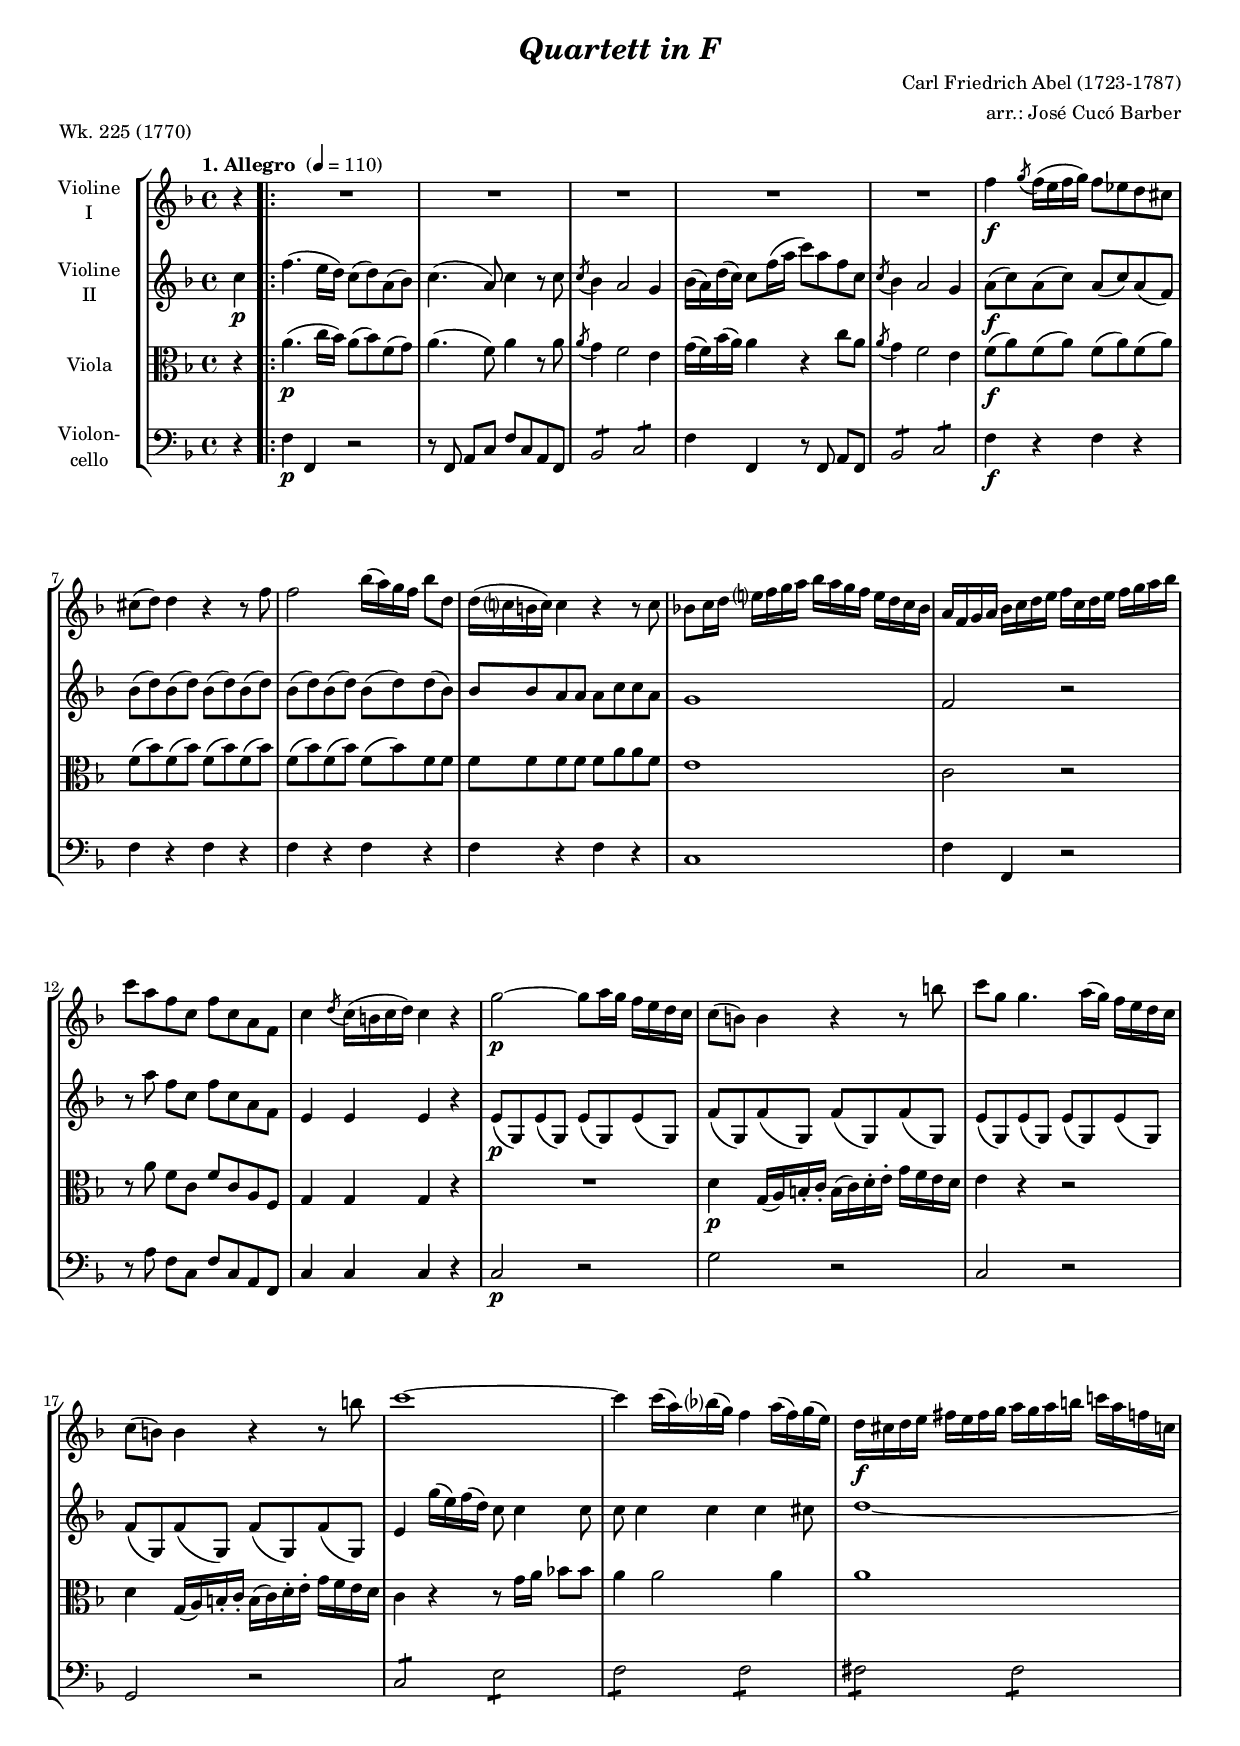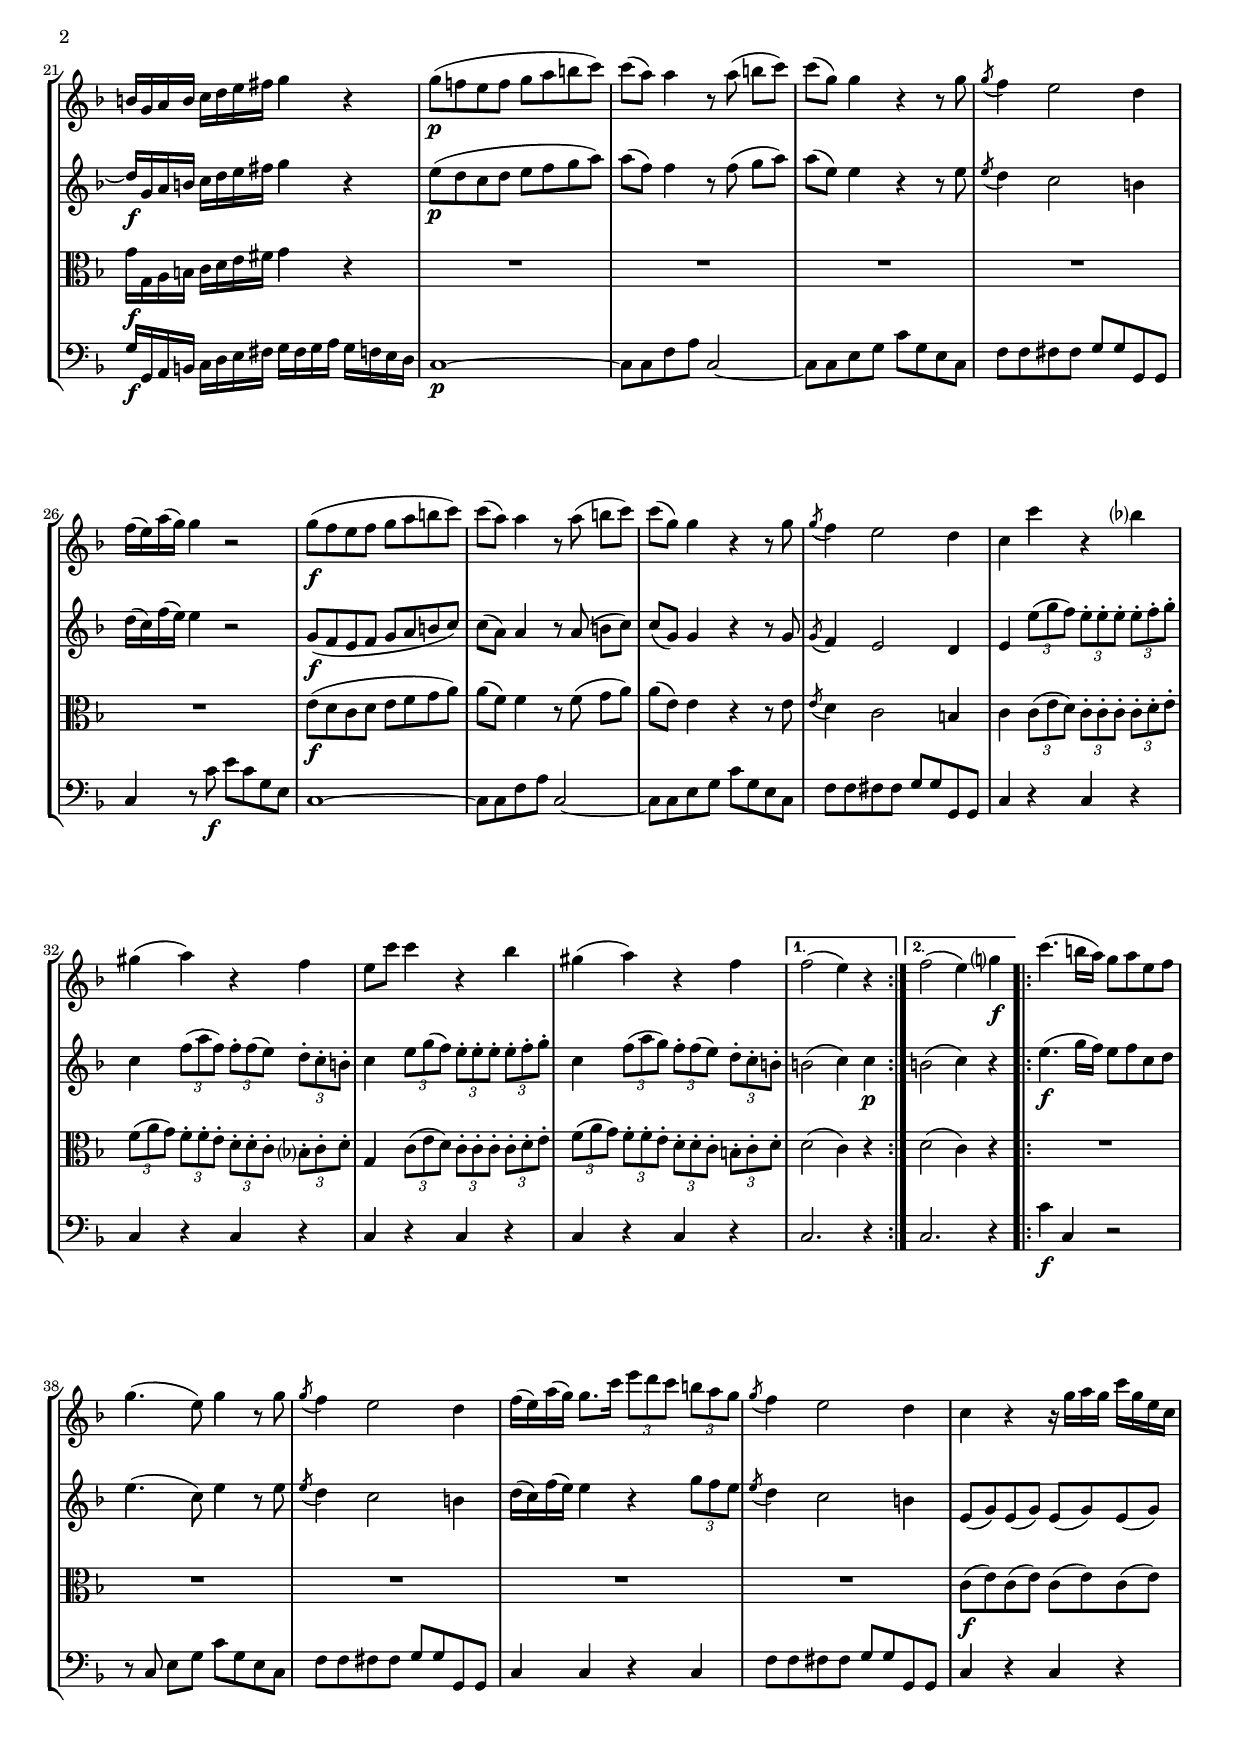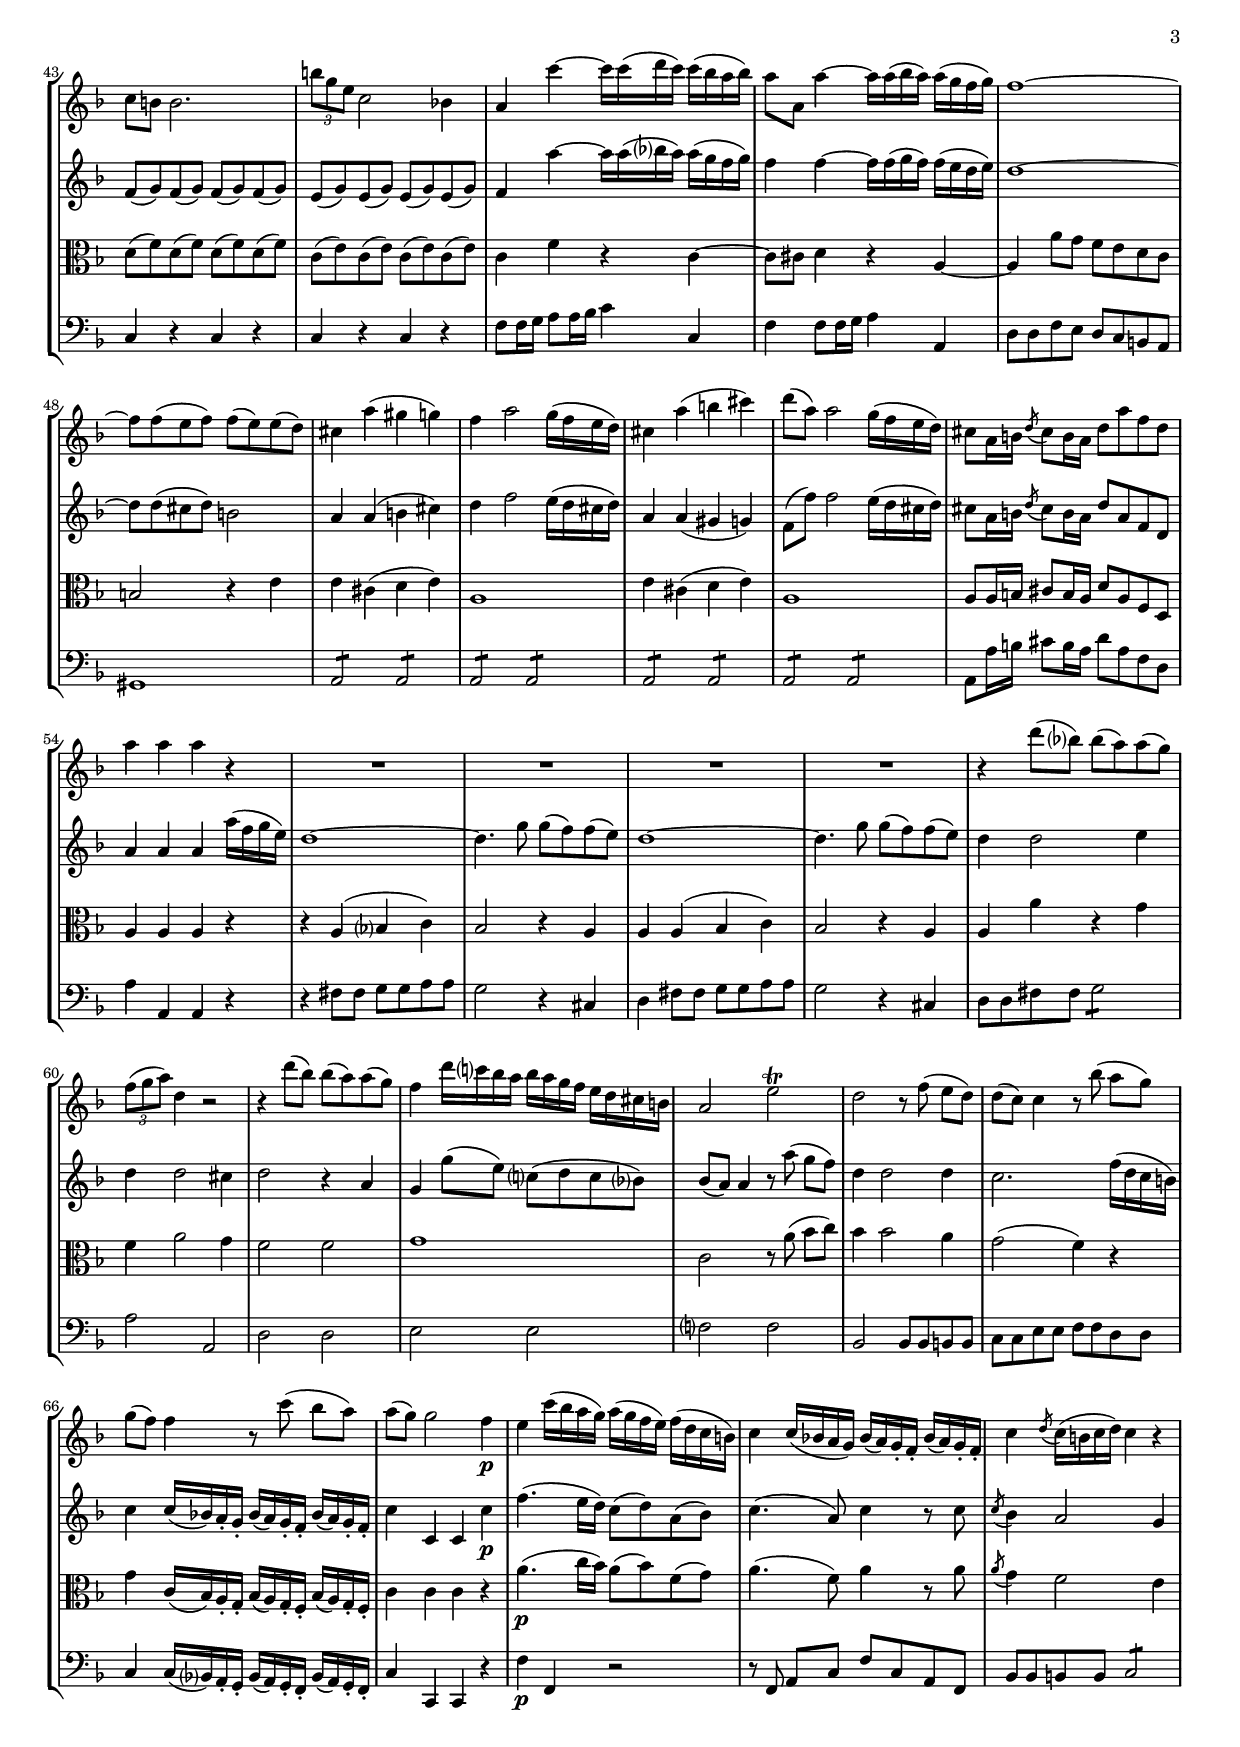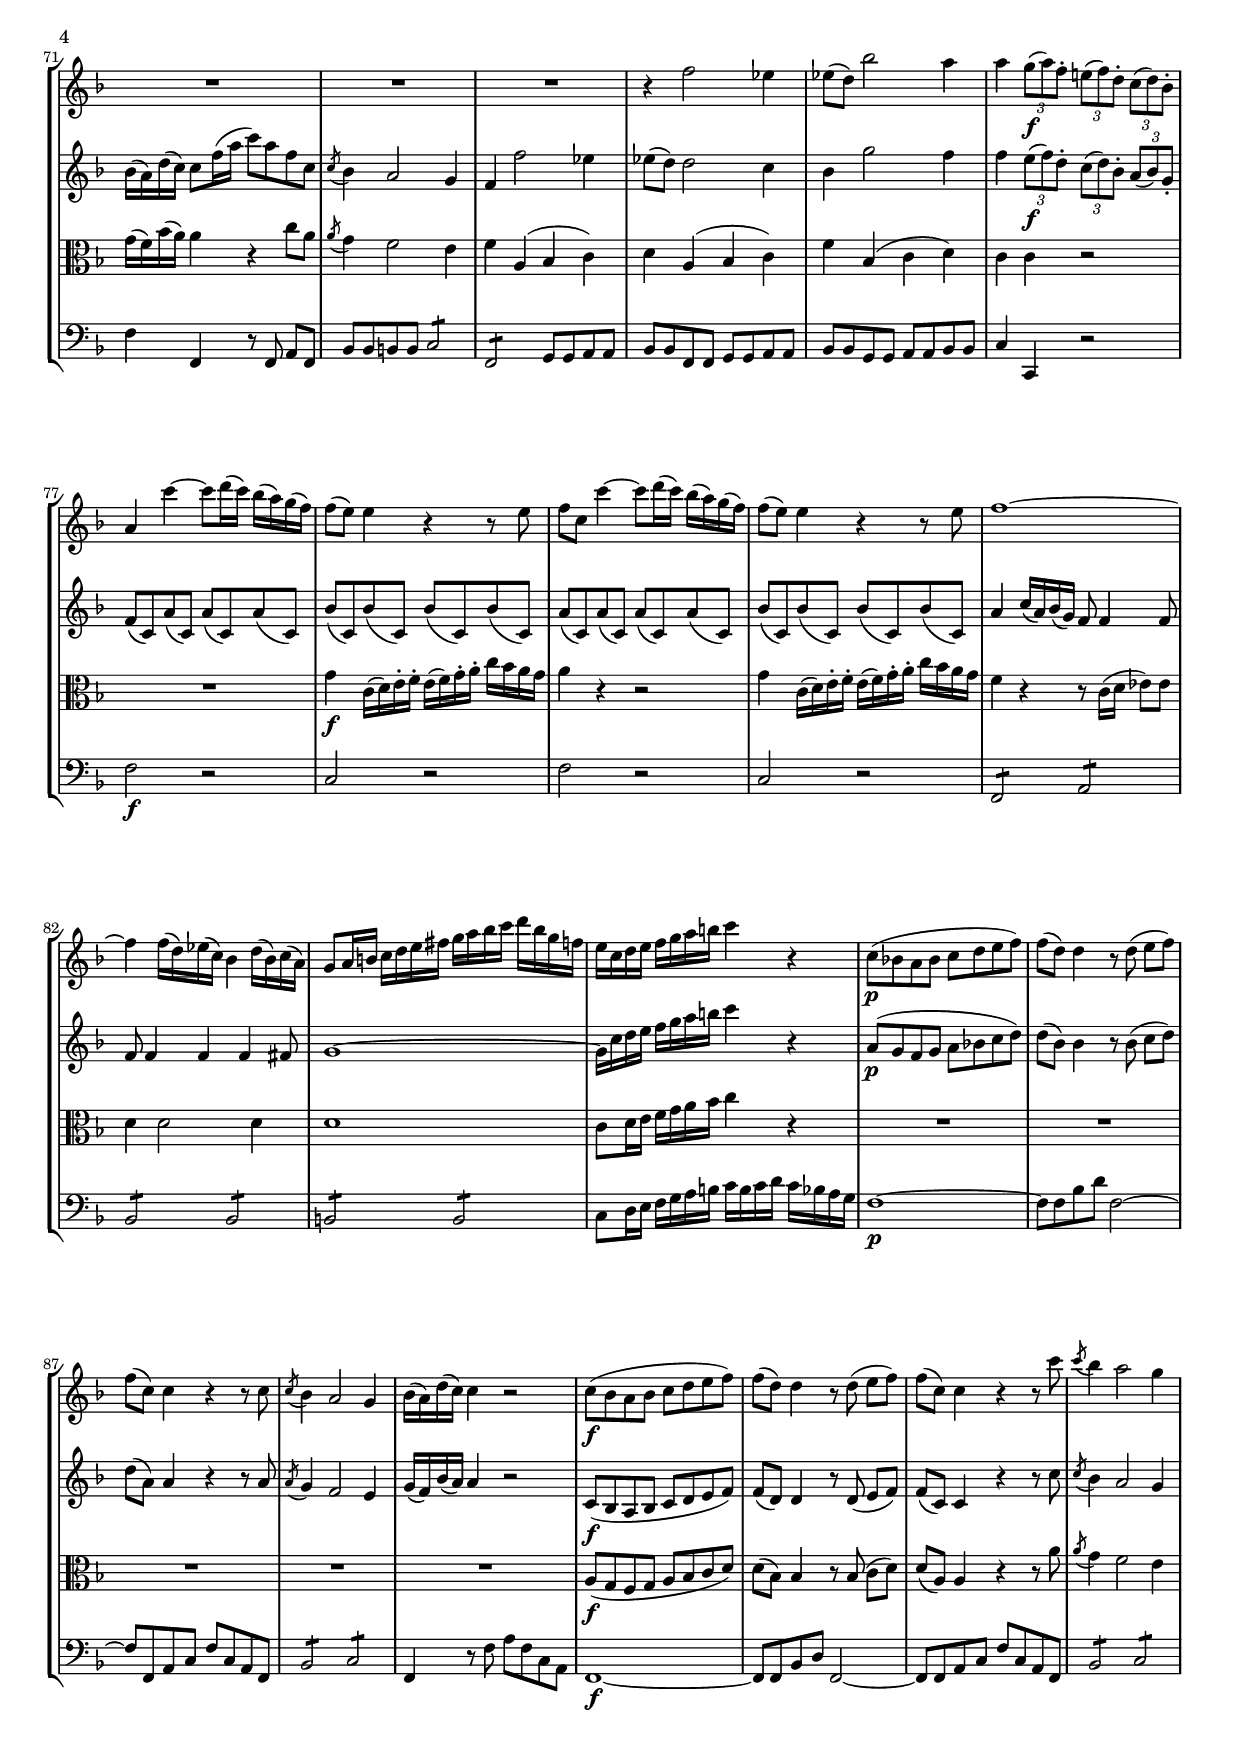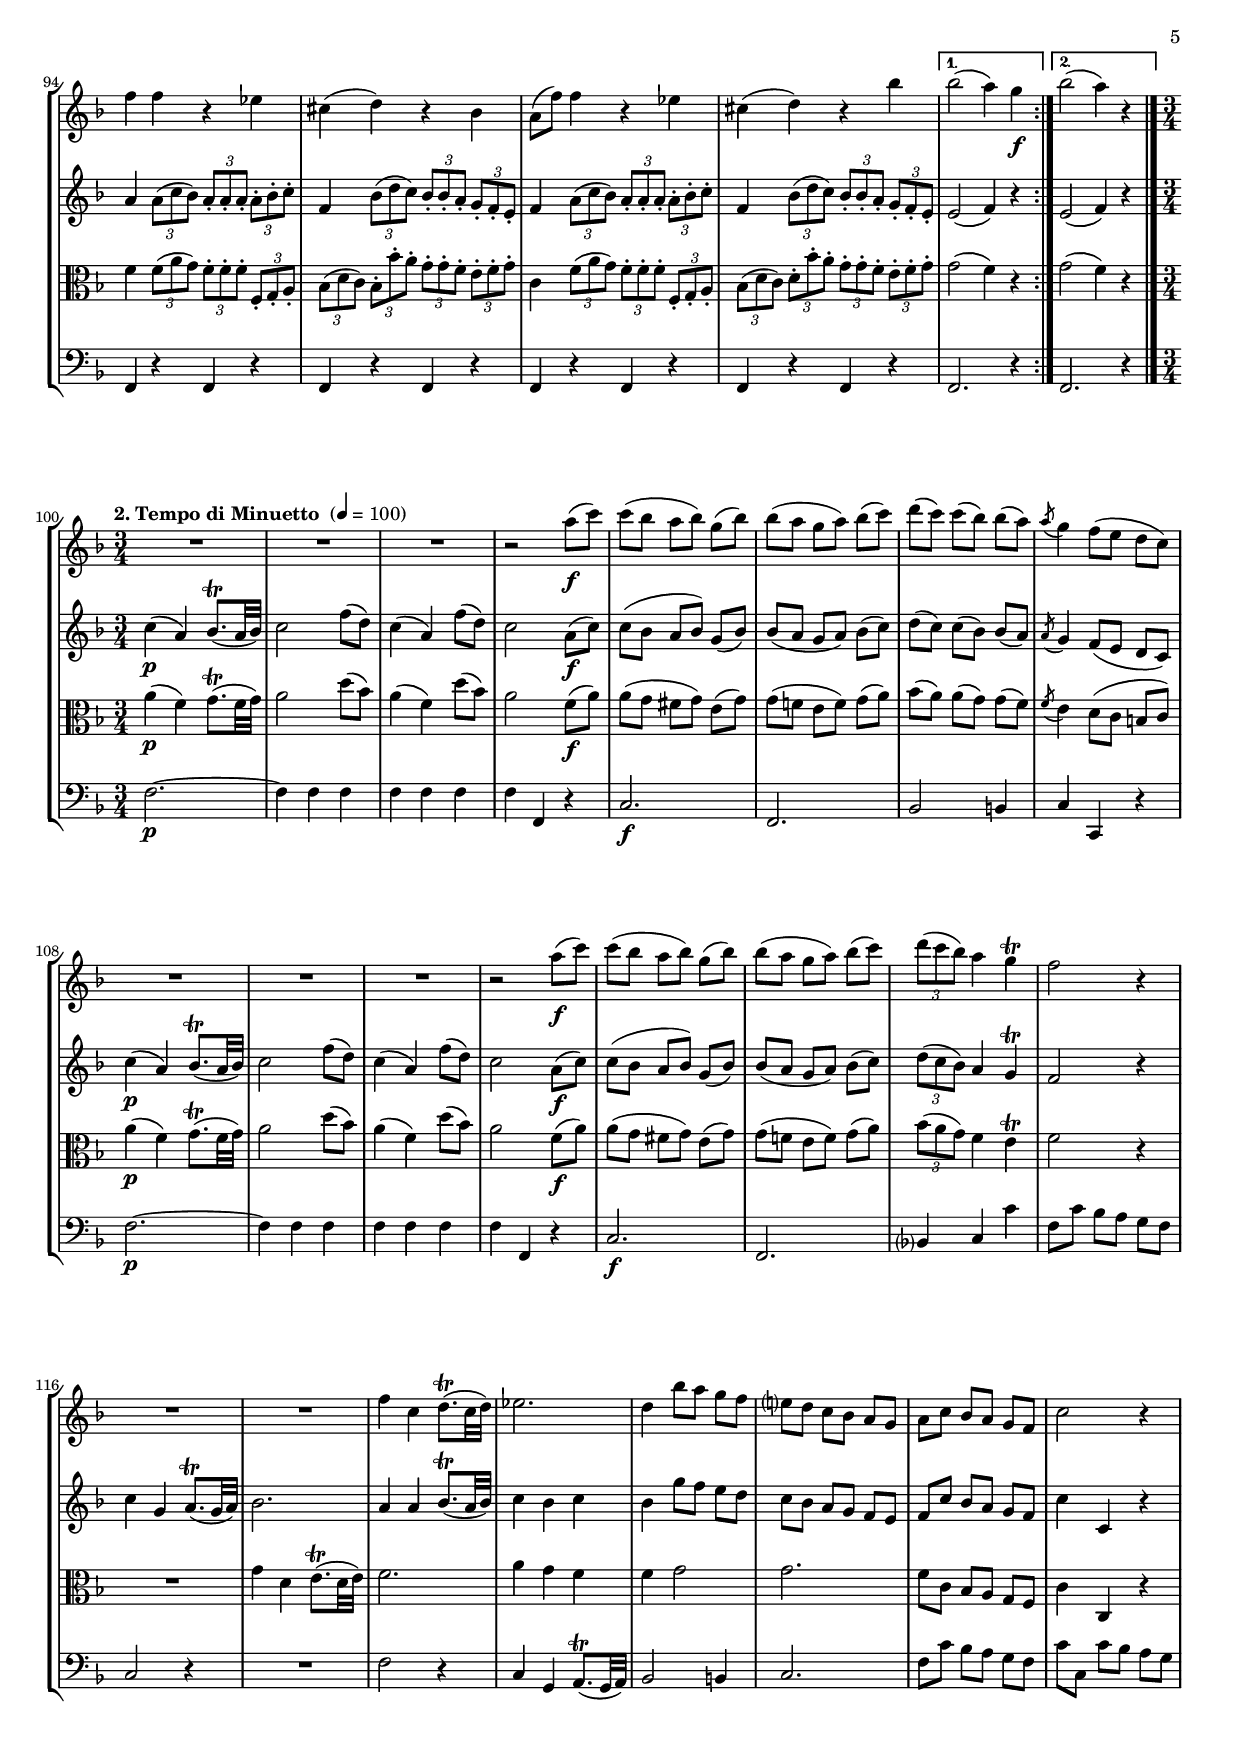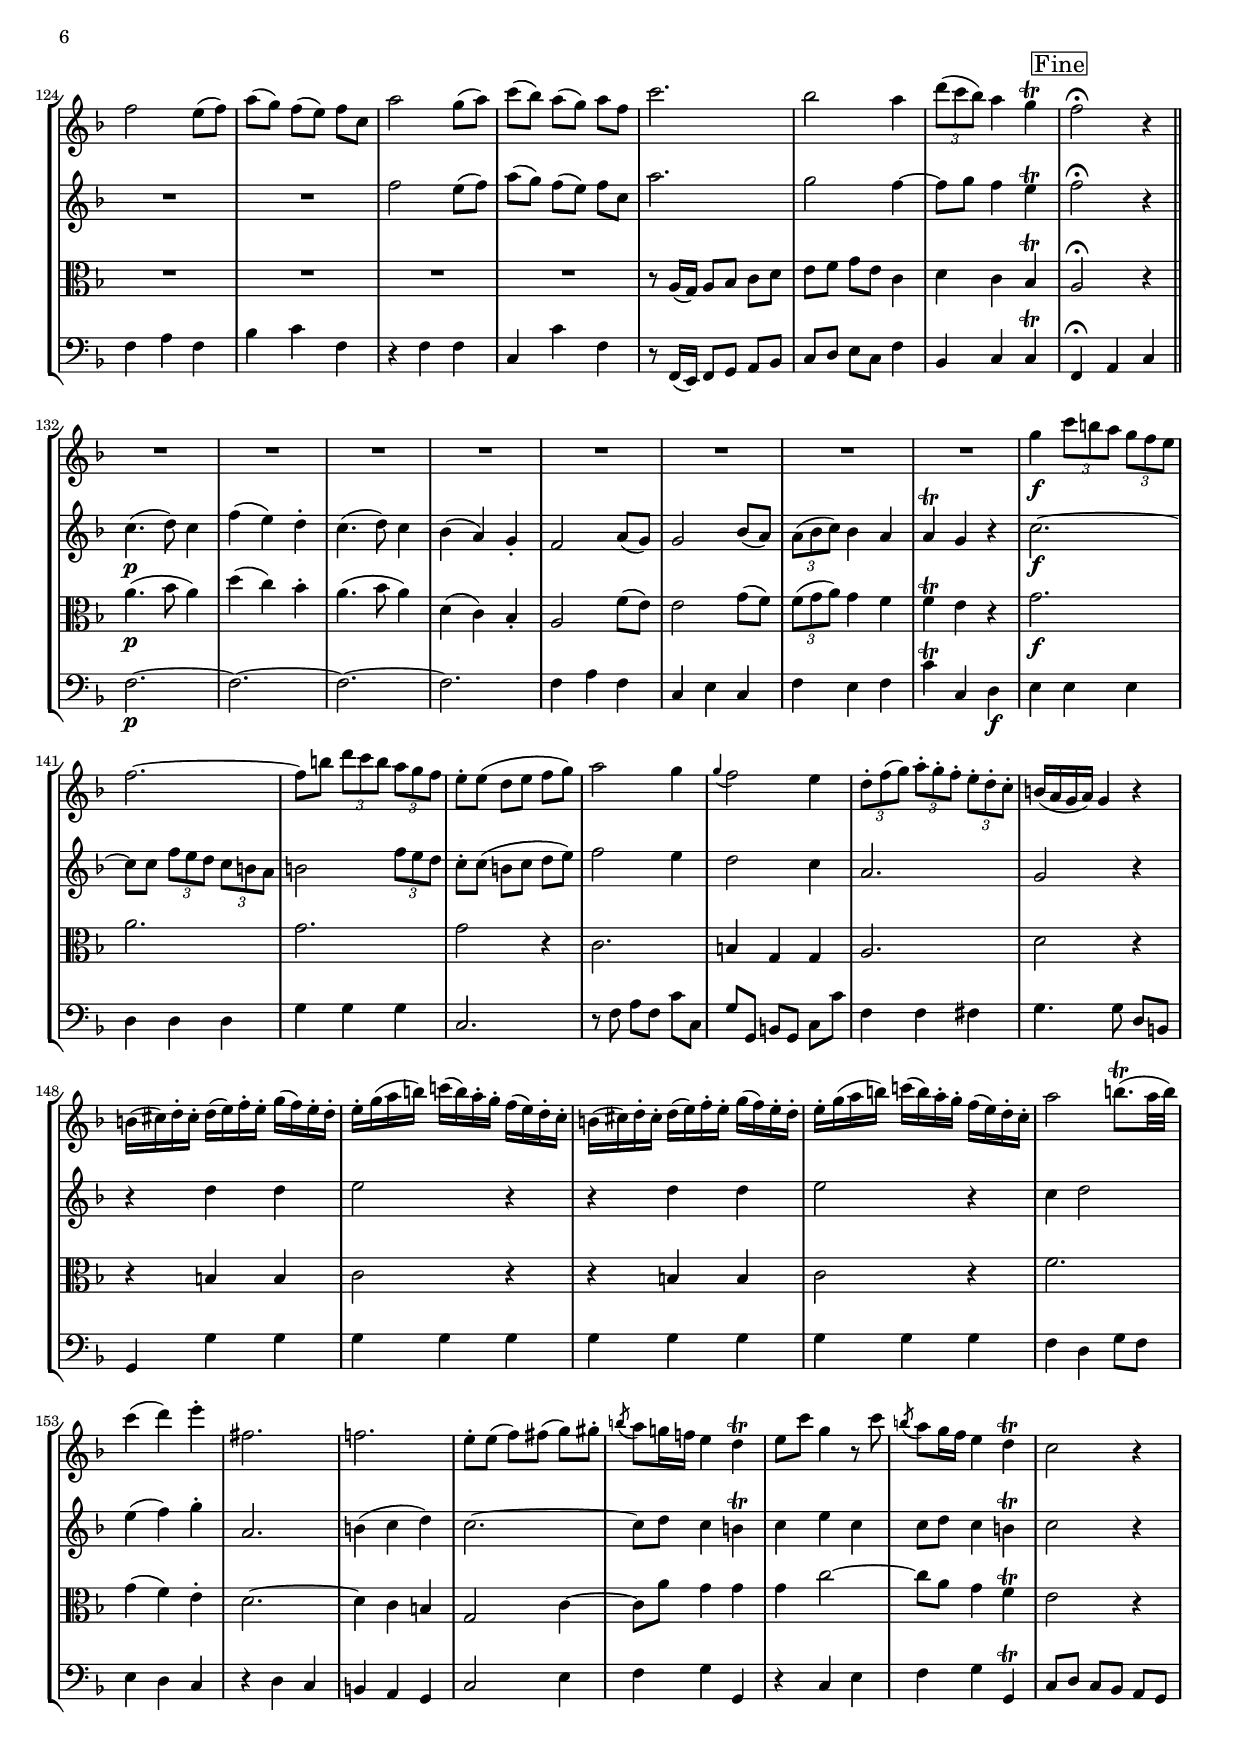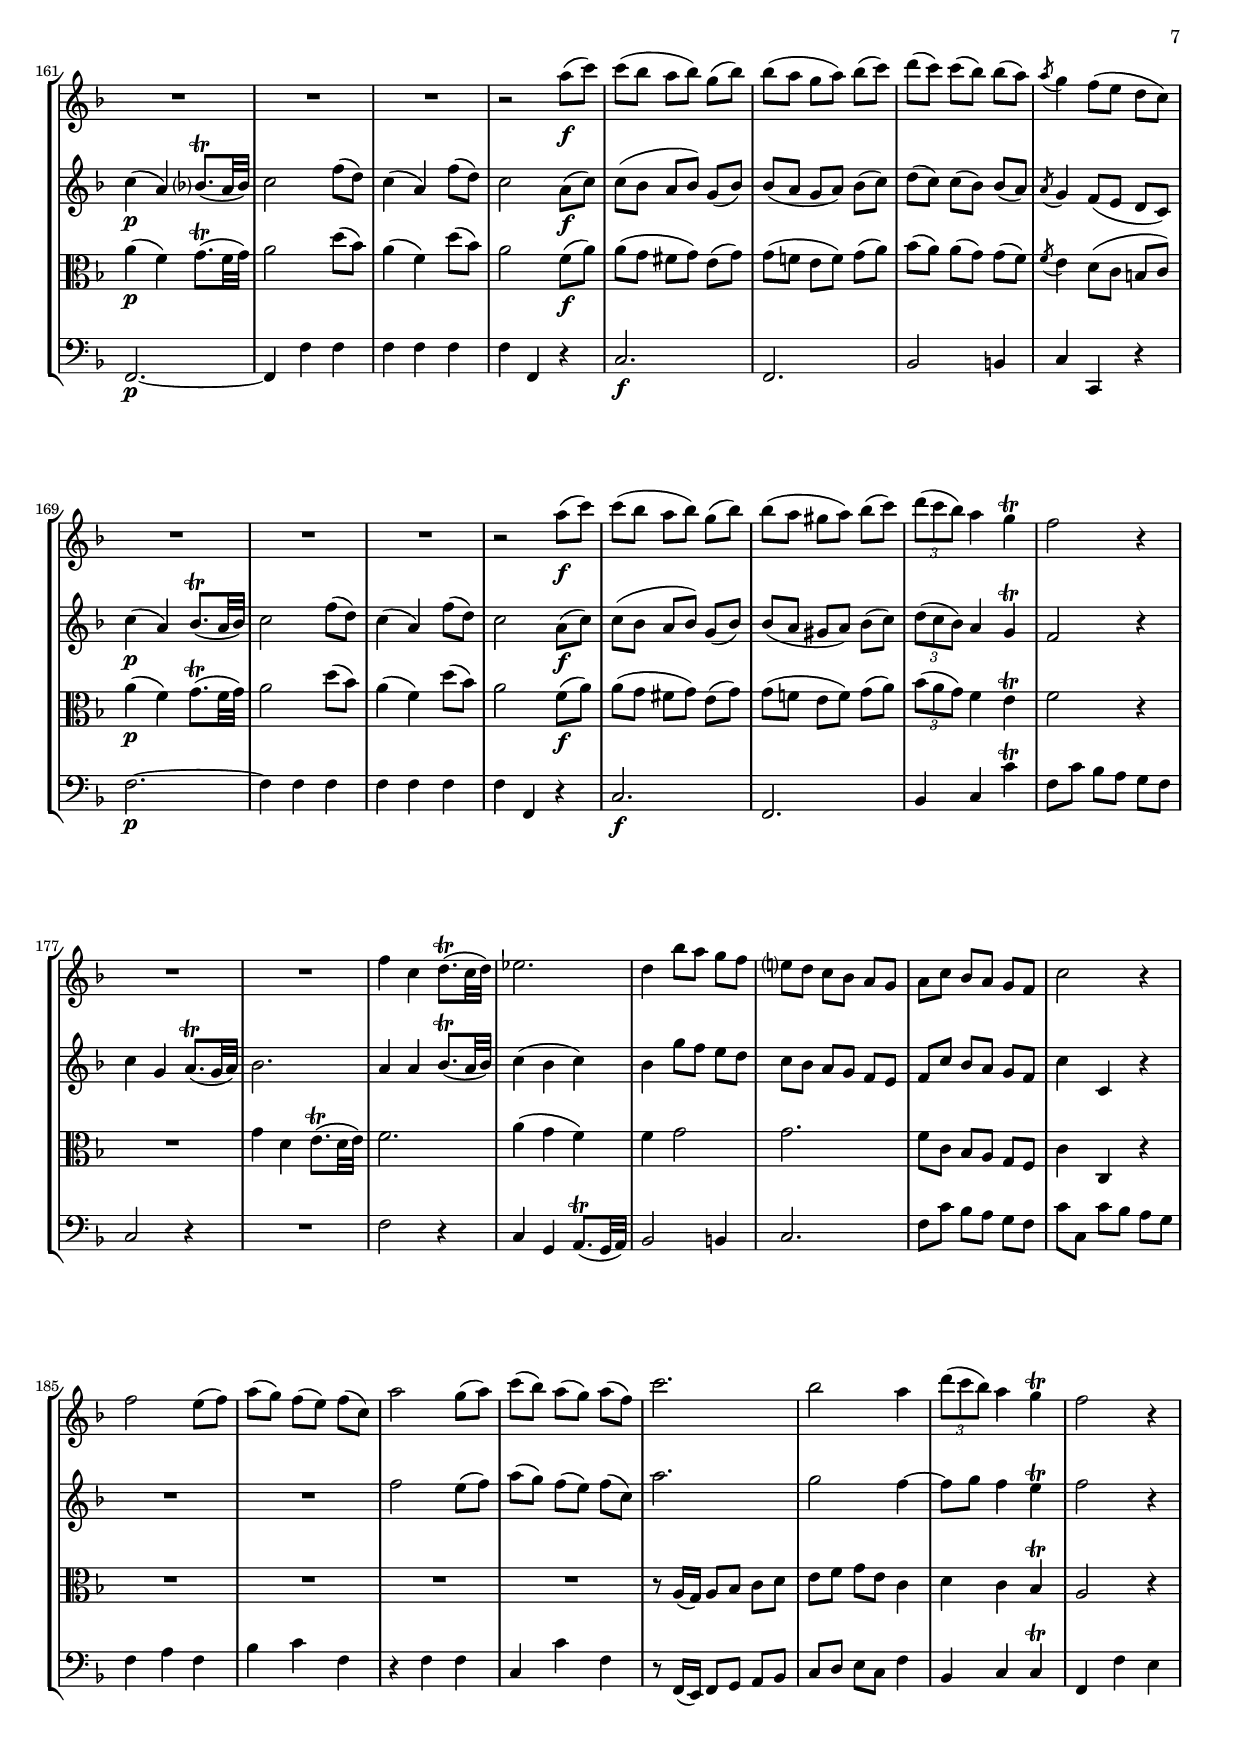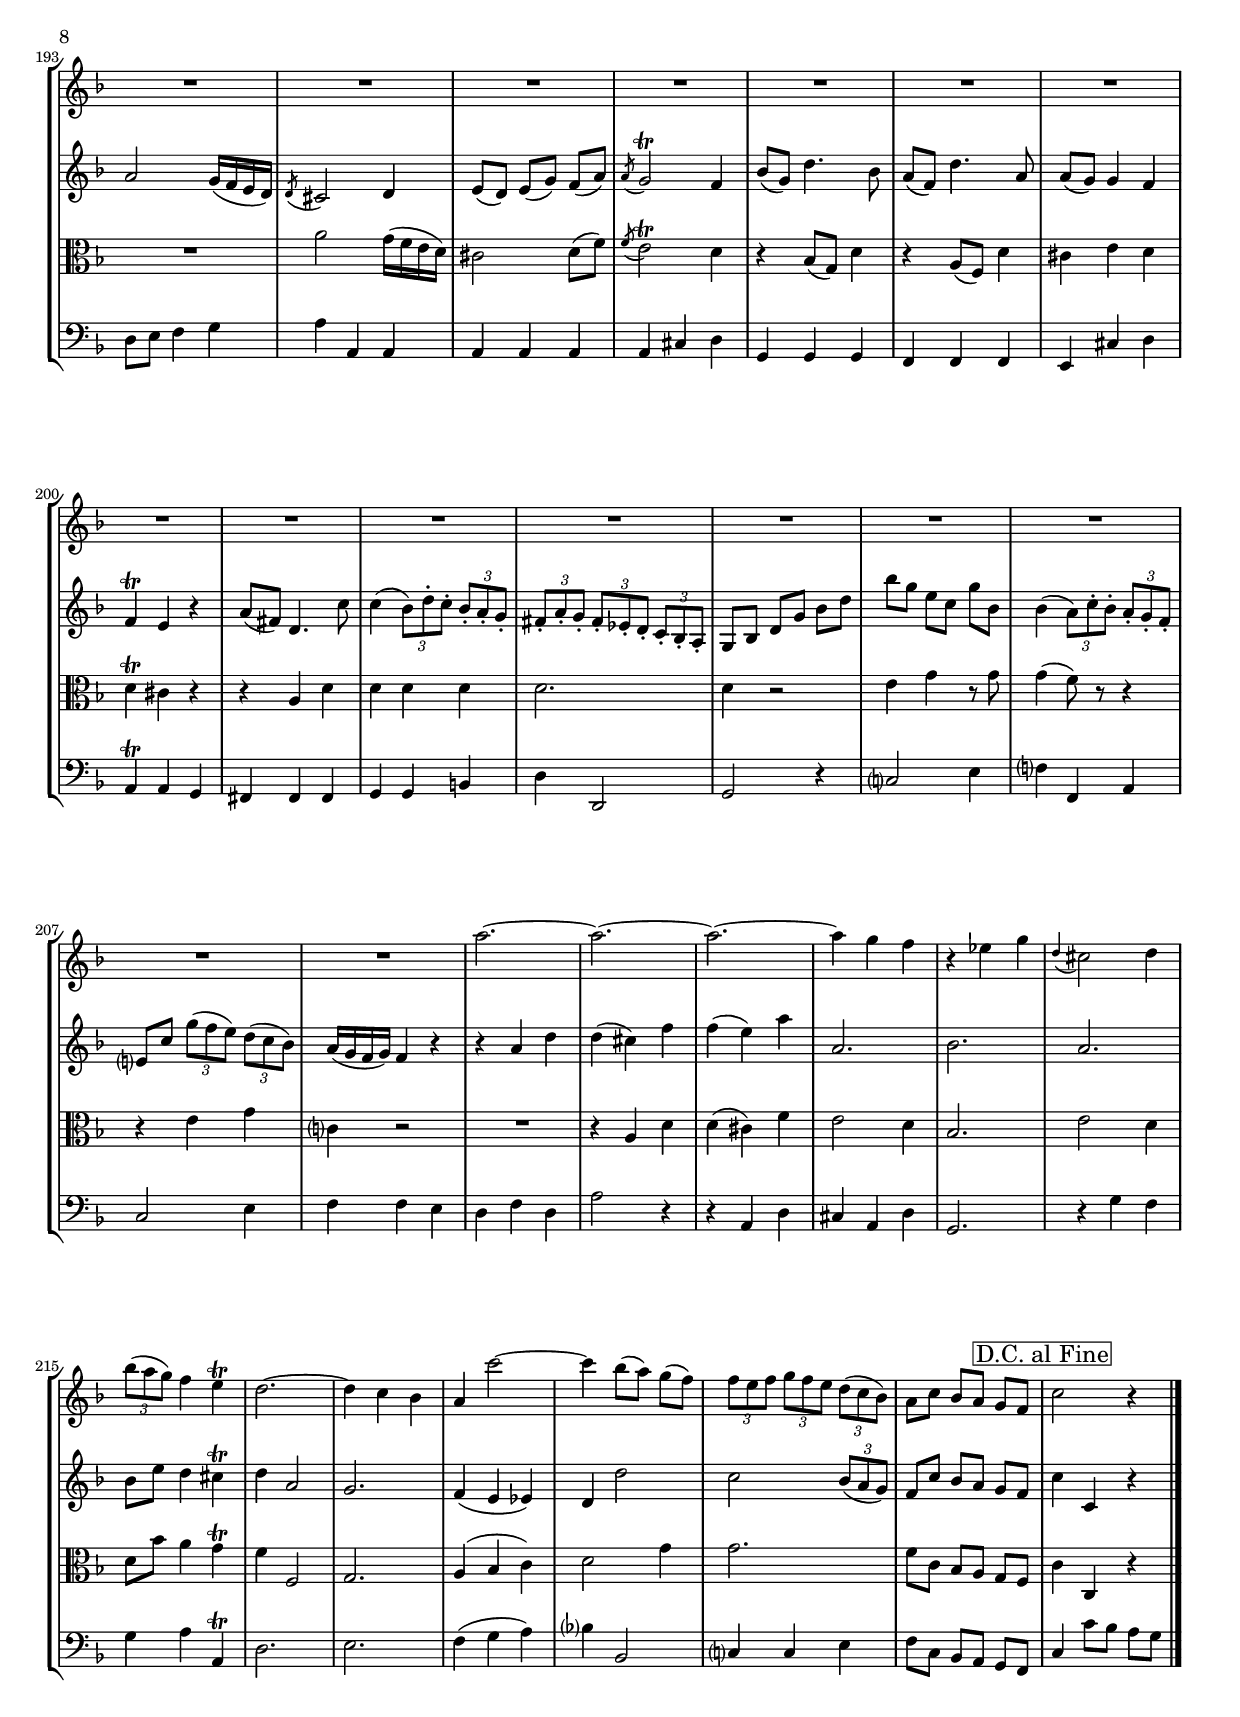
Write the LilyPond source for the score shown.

\version "2.14.2"
\include "deutsch.ly"

#(set-global-staff-size 16.5)

\header {
  title     = \markup \bold \italic "Quartett in F"
  composer  = "Carl Friedrich Abel (1723-1787)"
  arranger  = "arr.: José Cucó Barber"
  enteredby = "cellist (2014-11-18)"
  piece     = "Wk. 225 (1770)"
}

voiceconsts = {
  \key f \major
  %\numericTimeSignature
  \compressFullBarRests
  \set Staff.tupletSpannerDuration = #(ly:make-moment 1 4)
}

mihi = "clarinet"
mist = "string ensemble 1"
miba = "drawbar organ"

dcaf = \mark \markup \box "D.C. al Fine"
fine = \mark \markup \box "Fine"

introa = {        \tempo "1. Allegro "           4=110 \time 4/4 }
introb = { \break \tempo "2. Tempo di Minuetto " 4=100 \time 3/4
  % Set default beaming for all staves
  \set Timing.beamExceptions = #'()
  \set Timing.baseMoment     = #(ly:make-moment 1 4)
  \set Timing.beatStructure  = #'(1 1 1)
}

va = \relative c'' {
   \voiceconsts

   \introa
   \partial 4 r4
   \repeat volta 2 {
     R1*5
     f4\f \acciaccatura g8 f16( e f g) f8 es d cis
     cis( d) d4 r r8 f
     f2 b16( a) g f b8 d,

     d16( c? h c) c4 r r8 c
     b! c16 d e? f g a b a g f e d c b
     a f g a b c d e f c d e f g a b
     c8 a f c f c a f

     c'4 \acciaccatura d8 c16( h c d) c4 r
     g'2~\p g8 a16 g f e d c
     c8( h) h4 r r8 h'
     c g g4. a16( g) f e d c

     c8( h) h4 r r8 h'
     c1~
     c4 c16( a) b?( g) f4 a16( f) g( e)
     d\f cis d e fis e fis g a g a h c! a f! c

     h g a h c d e fis g4 r
     g8(\p f! e f g a h c)
     c( a) a4 r8 a( h[ c])
     c( g) g4 r r8 g
     \acciaccatura g( f4) e2 d4

     f16( e) a( g) g4 r2
     g8(\f f e f g a h c)
     c( a) a4 r8 a( h[ c])
     c( g) g4 r r8 g
     \acciaccatura g( f4) e2 d4
     c c' r b?

     gis( a) r f
     e8 c' c4 r b
     gis( a) r f
   }
   \alternative {
     { f2( e4) r }
     { f2( e4) g?\f }
   }
   \repeat volta 2 {
     c4.( h16 a) g8 a e f

     g4.( e8) g4 r8 g
     \acciaccatura g f4 e2 d4
     f16( e) a( g) g8. c16 \times 2/3 { e8 d c h a g }
     \acciaccatura g f4 e2 d4
     c r r16 g' a g c g e c

     c8 h h2.
     \times 2/3 { h'8 g e } c2 b!4
     a c'~ c16 c( d c) c( b a b)
     a8 a, a'4~ a16 a( b a) a( g f g)
     f1~

     f8 f( e f) f( e) e( d)
     cis4 a'( gis g)
     f a2 g16( f e d)
     cis4 a'( h cis)
     d8( a) a2 g16( f e d)

     cis8 a16 h \acciaccatura d8 cis h16 a d8 a' f d
     a'4 a a r
     R1*4
     r4 d8( b?) b( a) a( g)
     \times 2/3 { f( g a) } d,4 r2

     r4 d'8( b) b( a) a( g)
     f4 d'16 c? b a b a g f e d cis h
     a2 e'\trill
     d r8 f( e[ d])
     d( c) c4 r8 b'( a[ g])

     g( f) f4 r8 c'( b[ a])
     a( g) g2 f4\p
     e c'16( b a g) a( g f e) f( d c h)
     c4 c16( b! a g) b( a) g-. f-. b( a) g-. f-.

     c'4 \acciaccatura d8 c16( h c d) c4 r
     R1*3
     r4 f2 es4
     es8( d) b'2 a4
     a \times 2/3 { g8(\f a) f-. e!( f) d-. c( d) b-. }

     a4 c'~ c8 d16( c) b( a) g( f)
     f8( e) e4 r r8 e
     f c c'4~ c8 d16( c) b( a) g( f)
     f8( e) e4 r r8 e
     f1~
     f4 f16( d) es( c) b4 d16( b) c( a)

     g8 a16 h c d e fis g a b c d b g f
     e c d e f g a h c4 r
     c,8(\p b! a b c d e f)
     f( d) d4 r8 d( e[ f])
     f( c) c4 r r8 c

     \acciaccatura c b4 a2 g4
     b16( a) d( c) c4 r2
     c8(\f b a b c d e f)
     f( d) d4 r8 d( e[ f])
     f( c) c4 r r8 c'
     \acciaccatura c b4 a2 g4

     f f r es
     cis( d) r b
     a8( f') f4 r es
     cis( d) r b'
   }
   \alternative {
     { b2( a4) g\f }
     { b2( a4) r }
   } \bar "|."

   \introb
   R2.*3
   r2 a8(\f c)
   c( b a b) g( b)
   b( a g a) b( c)
   d( c) c( b) b( a)
   \acciaccatura a g4 f8( e d c)
   R2.*3

   r2 a'8(\f c)
   c( b a b) g( b)
   b( a g a) b( c)
   \times 2/3 { d( c b) } a4 g\trill
   f2 r4
   R2.*2
   f4 c d8.(\trill c32 d)
   es2.

   d4 b'8 a g f
   e? d c b a g
   a c b a g f
   c'2 r4
   f2 e8( f)
   a( g) f( e) f c
   a'2 g8( a)
   c( b) a( g) a f

   c'2.
   b2 a4
   \times 2/3 { d8( c b) } a4 g\trill \fine
   f2\fermata r4 \bar "||"
   R2.*8
   g4\f \times 2/3 { c8 h a g f e }
   f2.~
   f8 h \times 2/3 { d c h a g f }

   e-. e( d e f g)
   a2 g4
   \appoggiatura g f2 e4
   \times 2/3 { d8-. f( g) a-. g-. f-. e-. d-. c-. }
   h16( a g a) g4 r
   h16( cis) d-. cis-. d( e) f-. e-. g( f) e-. d-.

   e-. g( a h) c!( h) a-. g-. f( e) d-. c-.
   h( cis) d-. cis-. d( e) f-. e-. g( f) e-. d-.
   e-. g( a h) c!( h) a-. g-. f( e) d-. c-.
   a'2 h8.(\trill a32 h)
   c4( d) e-.
   fis,2.

   f!
   e8-. e( f) fis( g) gis-.
   \acciaccatura h8 a g!16 f! e4 d\trill
   e8 c' g4 r8 c
   \acciaccatura h8 a g16 f e4 d\trill
   c2 r4
   R2.*3
   r2 a'8(\f c)

   c( b a b) g( b)
   b( a g a) b( c)
   d( c) c( b) b( a)
   \acciaccatura a g4 f8( e d c)
   R2.*3
   r2 a'8(\f c)
   c( b a b) g( b)

   b( a gis a) b( c)
   \times 2/3 { d( c b) } a4 g\trill
   f2 r4
   R2.*2
   f4 c d8.(\trill c32 d)
   es2.
   d4 b'8 a g f
   e? d c b a g

   a c b a g f
   c'2 r4
   f2 e8( f)
   a( g) f( e) f( c)
   a'2 g8( a)
   c( b) a( g) a( f)
   c'2.
   b2 a4

   \times 2/3 { d8( c b) } a4 g\trill
   f2 r4
   R2.*16
   a2.~
   a~
   a~
   a4 g f
   r es g
   \appoggiatura d cis2 d4

   \times 2/3 { b'8( a g) } f4 e\trill
   d2.~
   d4 c b
   a c'2~
   c4 b8( a) g( f)
   \times 2/3 { f e f g f e d( c b) }
   a8 c b a g f \dcaf
   c'2 r4 \bar "|."
}

vb = \relative c'' {
   \voiceconsts

   \introa
   \partial 4 c4\p
   \repeat volta 2 {
     f4.( e16 d) c8( d) a( b)
     c4.( a8) c4 r8 c
     \acciaccatura c8 b4 a2 g4
     b16( a) d( c) c8 f16( a c8) a f c

     \acciaccatura c b4 a2 g4
     a8(\f c) a( c) a( c) a( f)
     b( d) b( d) b( d) b( d)
     b( d) b( d) b( d) d( b)
     b b a a a c c a

     g1
     f2 r
     r8 a' f[ c] f c a f
     e4 e e r
     e8(\p g,) e'( g,) e'( g,) e'( g,)
     f'( g,) f'( g,) f'( g,) f'( g,)

     e'( g,) e'( g,) e'( g,) e'( g,)
     f'( g,) f'( g,) f'( g,) f'( g,)
     e'4 g'16( e) f( d) c8 c4 c8
     c c4 c c cis8
     d1~

     d16\f g, a h c d e fis g4 r
     e8(\p d c d e f g a)
     a( f) f4 r8 f( g[ a])
     a( e) e4 r r8 e
     \acciaccatura e d4 c2 h4

     d16( c) f( e) e4 r2
     g,8(\f f e f g a h c)
     c( a) a4 r8 a( h[ c])
     c( g) g4 r r8 g
     \acciaccatura g f4 e2 d4

     e \times 2/3 { e'8( g f) e-. e-. e-. e-. f-. g-. }
     c,4 \times 2/3 { f8( a f) f-. f( e) d-. c-. h-. }
     c4  \times 2/3 { e8 g( f) e-. e-. e-. e-. f-. g-. }
     c,4 \times 2/3 { f8( a g) f-. f( e) d-. c-. h-. }
   }
   \alternative {
     { h2( c4) c\p }
     { h2( c4) r }
   }
   \repeat volta 2 {
     e4.(\f g16 f) e8 f c d
     e4.( c8) e4 r8 e
     \acciaccatura e d4 c2 h4
     d16( c) f( e) e4 r \times 2/3 { g8 f e }

     \acciaccatura e d4 c2 h4
     e,8( g) e( g) e( g) e( g)
     f( g) f( g) f( g) f( g)
     e( g) e( g) e( g) e( g)
     f4 a'~ a16 a( b? a) a( g f g)

     f4 f~ f16 f( g f) f( e d e)
     d1~
     d8 d( cis d) h2
     a4 a( h cis)
     d f2 e16( d cis d)

     a4 a( gis g)
     f8( f') f2 e16( d cis d)
     cis8 a16 h \acciaccatura d8 cis h16 a d8 a f d
     a'4 a a a'16( f g e)
     d1~

     d4. g8 g( f) f( e)
     d1~
     d4. g8 g( f) f( e)
     d4 d2 e4
     d d2 cis4
     d2 r4 a
     g g'8( e) c?( d c b?)

     b( a) a4 r8 a'( g[ f])
     d4 d2 d4
     c2. f16( d c h)
     c4 c16( b!) a-. g-. b( a) g-. f-. b( a) g-. f-.
     c'4 c, c c'\p

     f4.( e16 d) c8( d) a( b)
     c4.( a8) c4 r8 c
     \acciaccatura c b4 a2 g4
     b16( a) d( c) c8 f16( a c8) a f c
     \acciaccatura c b4 a2 g4
     f f'2 es4

     es8( d) d2 c4
     b g'2 f4
     f \times 2/3 { e8(\f f) d-. c( d) b-. a( b) g-. }
     f( c) a'( c,) a'( c,) a'( c,)
     b'( c,) b'( c,) b'( c,) b'( c,)

     a'( c,) a'( c,) a'( c,) a'( c,)
     b'( c,) b'( c,) b'( c,) b'( c,)
     a'4 c16( a) b( g) f8 f4 f8
     f f4 f f fis8
     g1~

     g16 c d e f g a h c4 r
     a,8(\p g f g a b! c d)
     d( b) b4 r8 b( c[ d])
     d( a) a4 r r8 a
     \acciaccatura a g4 f2 e4
     g16( f) b( a) a4 r2

     c,8(\f b a b c d e f)
     f( d) d4 r8 d( e[ f])
     f( c) c4 r r8 c'
     \acciaccatura c b4 a2 g4
     a \times 2/3 { a8( c b) a-. a-. a-. a-. b-. c-. }
     f,4 \times 2/3 { b8( d c) b-. b-. a-. g-. f-. e-. }
     f4 \times 2/3 { a8( c b) a-. a-. a-. a-. b-. c-. }
     f,4 \times 2/3 { b8( d c) b-. b-. a-. g-. f-. e-. }
   }
   \alternative {
     { e2( f4) r }
     { e2( f4) r }
   } \bar "|."

   \introb
   c'(\p a) b8.(\trill a32 b)
   c2 f8( d)
   c4( a) f'8( d)
   c2 a8(\f c)
   c( b a b) g( b)
   b( a g a) b( c)

   d( c) c( b) b( a)
   \acciaccatura a g4 f8( e d c)
   c'4(\p a) b8.(\trill a32 b)
   c2 f8( d)
   c4( a) f'8( d)
   c2 a8(\f c)
   c( b a b) g( b)

   b( a g a) b( c)
   \times 2/3 { d( c b) } a4 g\trill
   f2 r4
   c'4 g a8.(\trill g32 a)
   b2.
   a4 a b8.(\trill a32 b)
   c4 b c
   b g'8 f e d
   c b a g f e

   f c' b a g f
   c'4 c, r
   R2.*2
   f'2 e8( f)
   a( g) f( e) f c
   a'2.
   g2 f4~
   f8 g f4 e\trill \fine
   f2\fermata r4 \bar "||"

   c4.(\p d8) c4
   f( e) d-.
   c4.( d8) c4
   b( a) g-.
   f2 a8( g)
   g2 b8( a)
   \times 2/3 { a( b c) } b4 a
   a\trill g r
   c2.~\f

   c8 c \times 2/3 { f e d c h a }
   h2 \times 2/3 { f'8 e d }
   c-. c( h c d e)
   f2 e4
   d2 c4
   a2.
   g2 r4
   r d' d

   e2 r4
   r d d
   e2 r4
   c d2
   e4( f) g-.
   a,2.
   h4( c d)
   c2.~
   c8 d c4 h\trill

   c e c
   c8 d c4 h\trill
   c2 r4
   c4(\p a) b?8.(\trill a32 b)
   c2 f8( d)
   c4( a) f'8( d)
   c2 a8(\f c)

   c( b a b) g( b)
   b( a g a) b( c)
   d( c) c( b) b( a)
   \acciaccatura a g4 f8( e d c)
   c'4(\p a) b8.(\trill a32 b)
   c2 f8( d)
   c4( a) f'8( d)

   c2 a8(\f c)
   c( b a b) g( b)
   b( a gis a) b( c)
   \times 2/3 { d( c b) } a4 g\trill
   f2 r4
   c' g a8.(\trill g32 a)
   b2.

   a4 a b8.(\trill a32 b)
   c4( b c)
   b g'8 f e d
   c b a g f e
   f c' b a g f
   c'4 c, r
   R2.*2

   f'2 e8( f)
   a( g) f( e) f( c)
   a'2.
   g2 f4~
   f8 g f4 e\trill
   f2 r4
   a,2 g16( f e d)
   \acciaccatura d8 cis2 d4

   e8( d) e( g) f( a)
   \acciaccatura a g2\trill f4
   b8( g) d'4. b8
   a( f) d'4. a8
   a( g) g4 f
   f\trill e r
   a8( fis) d4. c'8

   c4( \times 2/3 { b8) d-. c-. b-. a-. g-. }
   \times 2/3 { fis-. a-. g-. fis-. es-. d-. c-. b-. a-. }
   g8 b d g b d
   b' g e c g' b,
   b4( \times 2/3 { a8) c-. b-. a-. g-. f-. }
   e? c' \times 2/3 { g'( f e) d( c b) }
   a16( g f g) f4 r
   r a d
   d( cis) f
   f( e) a
   a,2.
   b
   a

   b8 e d4 cis\trill
   d a2
   g2.
   f4( e es)
   d d'2
   c \times 2/3 { b8( a g) }
   f c' b a g f \dcaf
   c'4 c, r \bar "|."
}

vc = \relative c'' {
   \voiceconsts
   \clef "alto"

   \introa
   \partial 4 r4
   \repeat volta 2 {
     a4.(\p c16 b) a8( b) f( g)
     a4.( f8) a4 r8 a
     \acciaccatura a g4 f2 e4
     g16( f) b( a) a4 r c8 a
     \acciaccatura a g4 f2 e4
     f8(\f a) f( a) f( a) f( a) 
     f( b) f( b) f( b) f( b)

     f( b) f( b) f( b) f f
     f f f f f a a f
     e1
     c2 r
     r8 a' f[ c] f c a f
     g4 g g r
     R1
     d'4\p g,16( a) h-. c-. h( c) d-. e-. g f e d

     e4 r r2
     d4 g,16( a) h-. c-. h( c) d-. e-. g f e d
     c4 r r8 g'16 a b!8[ b]
     a4 a2 a4
     a1
     g16\f g, a h c d e fis g4 r
     R1*5

     e8(\f d c d e f g a)
     a( f) f4 r8 f( g[ a])
     a( e) e4 r r8 e
     \acciaccatura e d4 c2 h4
     c \times 2/3 { c8( e d) c-. c-. c-. c-. d-. e-. }
     \times 2/3 { f( a g) f-. f-. e-. d-. d-. c-. b?-. c-. d-.}

     g,4 \times 2/3 { c8( e d) c-. c-. c-. c-. d-. e-. }
     \times 2/3 { f( a g) f-. f-. e-. d-. d-. c-. h-. c-. d-. }
   }
   \alternative {
     { d2( c4) r }
     { d2( c4) r }
   }
   \repeat volta 2 {
     R1*5
     c8(\f e) c( e) c( e) c( e)
     d( f) d( f) d( f) d( f)

     c( e) c( e) c( e) c( e)
     c4 f r c~
     c8 cis d4 r a~
     a a'8 g f e d c
     h2 r4 e
     e cis( d e)
     a,1
     e'4 cis( d e)
     a,1

     a8 a16 h cis8 h16 a d8 a f d
     a'4 a a r
     r a( b? c)
     b2 r4 a
     a a( b c)
     b2 r4 a
     a a' r g
     f a2 g4

     f2 f
     g1
     c,2 r8 a'( b[ c])
     b4 b2 a4
     g2( f4) r
     g c,16( b) a-. g-. b( a) g-. f-. b( a) g-. f-.
     c'4 c c r
     a'4.(\p c16 b) a8( b) f( g)

     a4.( f8) a4 r8 a
     \acciaccatura a g4 f2 e4
     g16( f) b( a) a4 r c8 a
     \acciaccatura a g4 f2 e4
     f a,( b c)
     d a( b c)
     f b,( c d)
     c c r2

     R1
     g'4\f c,16( d) e-. f-. e( f) g-. a-. c b a g
     a4 r r2
     g4 c,16( d) e-. f-. e( f) g-. a-. c b a g
     f4 r r8 c16( d es8)[ es]
     d4 d2 d4
     d1

     c8 d16 e f g a b c4 r
     R1*5
     a,8(\f g f g a b c d)
     d( b) b4 r8 b( c[ d])
     d( a) a4 r r8 a'
     \acciaccatura a g4 f2 e4

     f \times 2/3 { f8( a g) f-. f-. f-. f,-. g-. a-. }
     \times 2/3 { b( d c) b-. b'-. a-. g-. g-. f-. e-. f-. g-. }
     c,4 \times 2/3 { f8( a g) f-. f-. f-. f,-. g-. a-. }
     \times 2/3 { b( d c) d-. b'-. a-. g-. g-. f-. e-. f-. g-. }
   }
   \alternative {
     { g2( f4) r }
     { g2( f4) r }
   } \bar "|."

   \introb
   a(\p f) g8.(\trill f32 g)
   a2 d8( b)
   a4( f) d'8( b)
   a2 f8(\f a)
   a( g fis g) e( g)
   g( f! e f) g( a)
   b( a) a( g) g( f)

   \acciaccatura f e4 d8( c h c)
   a'4(\p f) g8.(\trill f32 g)
   a2 d8( b)
   a4( f) d'8( b)
   a2 f8(\f a)
   a( g fis g) e( g)
   g( f! e f) g( a)
   \times 2/3 { b( a g) } f4 e\trill
   f2 r4

   R2.
   g4 d e8.(\trill d32 e)
   f2.
   a4 g f
   f g2
   g2.
   f8 c b a g f
   c'4 c, r
   R2.*4
   r8 a'16( g) a8 b c d

   e f g e c4
   d c b\trill \fine
   a2\fermata r4 \bar "||"
   a'4.(\p b8 a4)
   d( c) b-.
   a4.( b8 a4)
   d,( c) b-.
   a2 f'8( e)
   e2 g8( f)
   \times 2/3 { f( g a) } g4 f

   f\trill e r
   g2.\f
   a
   g
   g2 r4
   c,2.
   h4 g g
   a2.
   d2 r4
   r h h
   c2 r4
   r h h

   c2 r4
   f2.
   g4( f) e-.
   d2.~
   d4 c h
   g2 c4~
   c8 a' g4 g
   g c2~
   c8 a g4 f\trill
   e2 r4
   a4(\p f) g8.(\trill f32 g)

   a2 d8( b)
   a4( f) d'8( b)
   a2 f8(\f a)
   a( g fis g) e( g)
   g( f! e f) g( a)
   b( a) a( g) g( f)
   \acciaccatura f e4 d8( c h c)
   a'4(\p f) g8.(\trill f32 g)

   a2 d8( b)
   a4( f) d'8( b)
   a2 f8(\f a)
   a( g fis g) e( g)
   g( f! e f) g( a)
   \times 2/3 { b( a g) } f4 e\trill
   f2 r4
   R2.
   g4 d e8.(\trill d32 e)

   f2.
   a4( g f)
   f g2
   g2.
   f8 c b a g f
   c'4 c, r
   R2.*4
   r8 a'16( g) a8 b c d
   e f g e c4

   d c b\trill
   a2 r4
   R2.
   a'2 g16( f e d)
   cis2 d8( f)
   \acciaccatura f e2\trill d4
   r b8( g) d'4
   r a8( f) d'4
   cis e d
   d\trill cis r

   r a d
   d d d
   d2.
   d4 r2
   e4 g r8 g
   g4( f8) r r4
   r e g
   c,? r2
   R2.
   r4 a d
   d( cis) f

   e2 d4
   b2.
   e2 d4
   d8 b' a4 g\trill
   f f,2
   g2.
   a4( b c)
   d2 g4
   g2.
   f8 c b a g f \dcaf
   c'4 c, r \bar "|."
}

vd = \relative c {
   \voiceconsts
   \clef "bass"

   \introa
   \partial 4 r4
   \repeat volta 2 {
     f\p f, r2
     r8 f a[ c] f c a f
     \repeat tremolo 4 b \repeat tremolo 4 c
     f4 f, r8 f a[ f]
     \repeat tremolo 4 b \repeat tremolo 4 c
     f4\f r f r
     f r f r
     f r f r

     f r f r
     c1
     f4 f, r2
     r8 a' f[ c] f c a f
     c'4 c c r
     c2\p r
     g' r
     c, r
     g r
     \repeat tremolo 4 c8 \repeat tremolo 4 e

     \repeat tremolo 4 f \repeat tremolo 4 f
     \repeat tremolo 4 fis \repeat tremolo 4 fis

     g16\f g, a h c d e fis g fis g a g f e d
     c1~\p
     c8 c f a c,2~
     c8 c e g c g e c
     f f fis fis g g g, g

     c4 r8 c'\f e c g e
     c1~
     c8 c f a c,2~
     c8 c e g c g e c
     f f fis fis g g g, g
     c4 r c r
     c r c r
     c r c r
     c r c r
   }
   \alternative {
     { c2. r4 }
     { c2. r4 }
   }
   \repeat volta 2 {
     c'4\f c, r2
     r8 c e[ g] c g e c
     f f fis fis g g g, g
     c4 c r c
     f8 f fis fis g g g, g
     c4 r c r

     c r c r
     c r c r
     f8 f16 g a8 a16 b c4 c,
     f f8 f16 g a4 a,
     d8 d f e d c h a
     gis1
     \repeat tremolo 4 a8 \repeat tremolo 4 a
     \repeat tremolo 4 a  \repeat tremolo 4 a
     \repeat tremolo 4 a  \repeat tremolo 4 a

     \repeat tremolo 4 a  \repeat tremolo 4 a
     a8 a'16 h cis8 h16 a d8 a f d
     a'4 a, a r
     r fis'8 fis g g a a
     g2 r4 cis,
     d fis8 fis g g a a
     g2 r4 cis,
     d8 d fis fis \repeat tremolo 4 g

     a2 a,
     d d
     e e
     f? f
     b, b8 b h h
     c c e e f f d d
     c4 c16( b?) a-. g-. b( a) g-. f-. b( a) g-. f-.
     c'4 c, c r

     f'\p f, r2
     r8 f a[ c] f c a f
     b b h h \repeat tremolo 4 c
     f4 f, r8 f a[ f]
     b b h h \repeat tremolo 4 c
     \repeat tremolo 4 f, g g a a
     b b f f g g a a
     b b g g a a b b

     c4 c, r2
     f'2\f r
     c r
     f r
     c r
     \repeat tremolo 4 f,8 \repeat tremolo 4 a
     \repeat tremolo 4 b \repeat tremolo 4 b
     \repeat tremolo 4 h \repeat tremolo 4 h

     c8 d16 e f g a h c h c d c b a g
     f1~\p
     f8 f b d f,2~
     f8 f, a c f c a f
     \repeat tremolo 4 b \repeat tremolo 4 c
     f,4 r8 f' a f c a
     f1~\f

     f8 f b d f,2~
     f8 f a c f c a f
     \repeat tremolo 4 b \repeat tremolo 4 c
     f,4 r f r
     f r f r
     f r f r
     f r f r
   }
   \alternative {
     { f2. r4 }
     { f2. r4 }
   } \bar "|."

   \introb
   f'2.~\p
   f4 f f
   f f f
   f f, r
   c'2.\f
   f,
   b2 h4
   c c, r
   f'2.~\p
   f4 f f

   f f f
   f f, r
   c'2.\f
   f,
   b?4 c c'
   f,8 c' b a g f
   c2 r4
   R2.
   f2 r4
   c g a8.(\trill g32 a)
   b2 h4

   c2.
   f8 c' b a g f
   c' c, c' b a g
   f4 a f
   b c f,
   r f f
   c c' f,
   r8 f,16( e) f8 g a b
   c d e c f4

   b, c c\trill \fine
   f,\fermata a c \bar "||"
   f2.~\p
   f~
   f~
   f
   f4 a f
   c e c
   f e f
   c'\trill c, d\f
   e e e

   d d d
   g g g
   c,2.
   r8 f a f c' c,
   g' g, h g c c'
   f,4 f fis
   g4. g8 d h
   g4 g' g
   g g g
   g g g

   g g g
   f d g8 f
   e4 d c
   r d c
   h a g
   c2 e4
   f g g,
   r c e
   f g g,\trill
   c8 d c b a g

   f2.~\p
   f4 f' f
   f f f
   f f, r
   c'2.\f
   f,
   b2 h4
   c c, r
   f'2.~\p
   f4 f f
   f f f
   f f, r

   c'2.\f
   f,
   b4 c c'\trill
   f,8 c' b a g f
   c2 r4
   R2.
   f2 r4
   c g a8.(\trill g32 a)
   b2 h4
   c2.
   f8 c' b a g f

   c' c, c' b a g
   f4 a f
   b c f,
   r f f
   c c' f,
   r8 f,16( e) f8 g a b
   c d e c f4
   b, c c\trill
   f, f' e

   d8 e f4 g
   a a, a
   a a a
   a cis d
   g, g g
   f f f
   e cis' d
   a\trill a g
   fis fis fis
   g g h

   d d,2
   g r4
   c?2 e4
   f? f, a
   c2 e4
   f f e
   d f d
   a'2 r4
   r a, d
   cis a d

   g,2.
   r4 g' f
   g a a,\trill
   d2.
   e
   f4( g a)
   b? b,2
   c?4 c e
   f8 c b a g f \dcaf
   c'4 c'8 b a g \bar "|."
}


music = \new StaffGroup <<
      \new Staff {
        \set Staff.midiInstrument = \mist
        \set Staff.instrumentName = \markup \center-column { "Violine" "I" }
        \transpose f f { \va }
      }

      \new Staff {
        \set Staff.midiInstrument = \mist
        \set Staff.instrumentName = \markup \center-column { "Violine" "II" }
        \transpose f f { \vb }
      }

      \new Staff {
        \set Staff.midiInstrument = \mist
        \set Staff.instrumentName = \markup \center-column { "Viola" }
        \transpose f f { \vc }
      }

      \new Staff {
        \set Staff.midiInstrument = \miba
        \set Staff.instrumentName = \markup \center-column { "Violon-" "cello" }
        \transpose f f { \vd }
      }
>>

\book {
  \score {
   \music
    \layout {}
  }

  \score {
    \unfoldRepeats \music

    \midi {
      \context {
        \Score
      }
    }
  }
}
